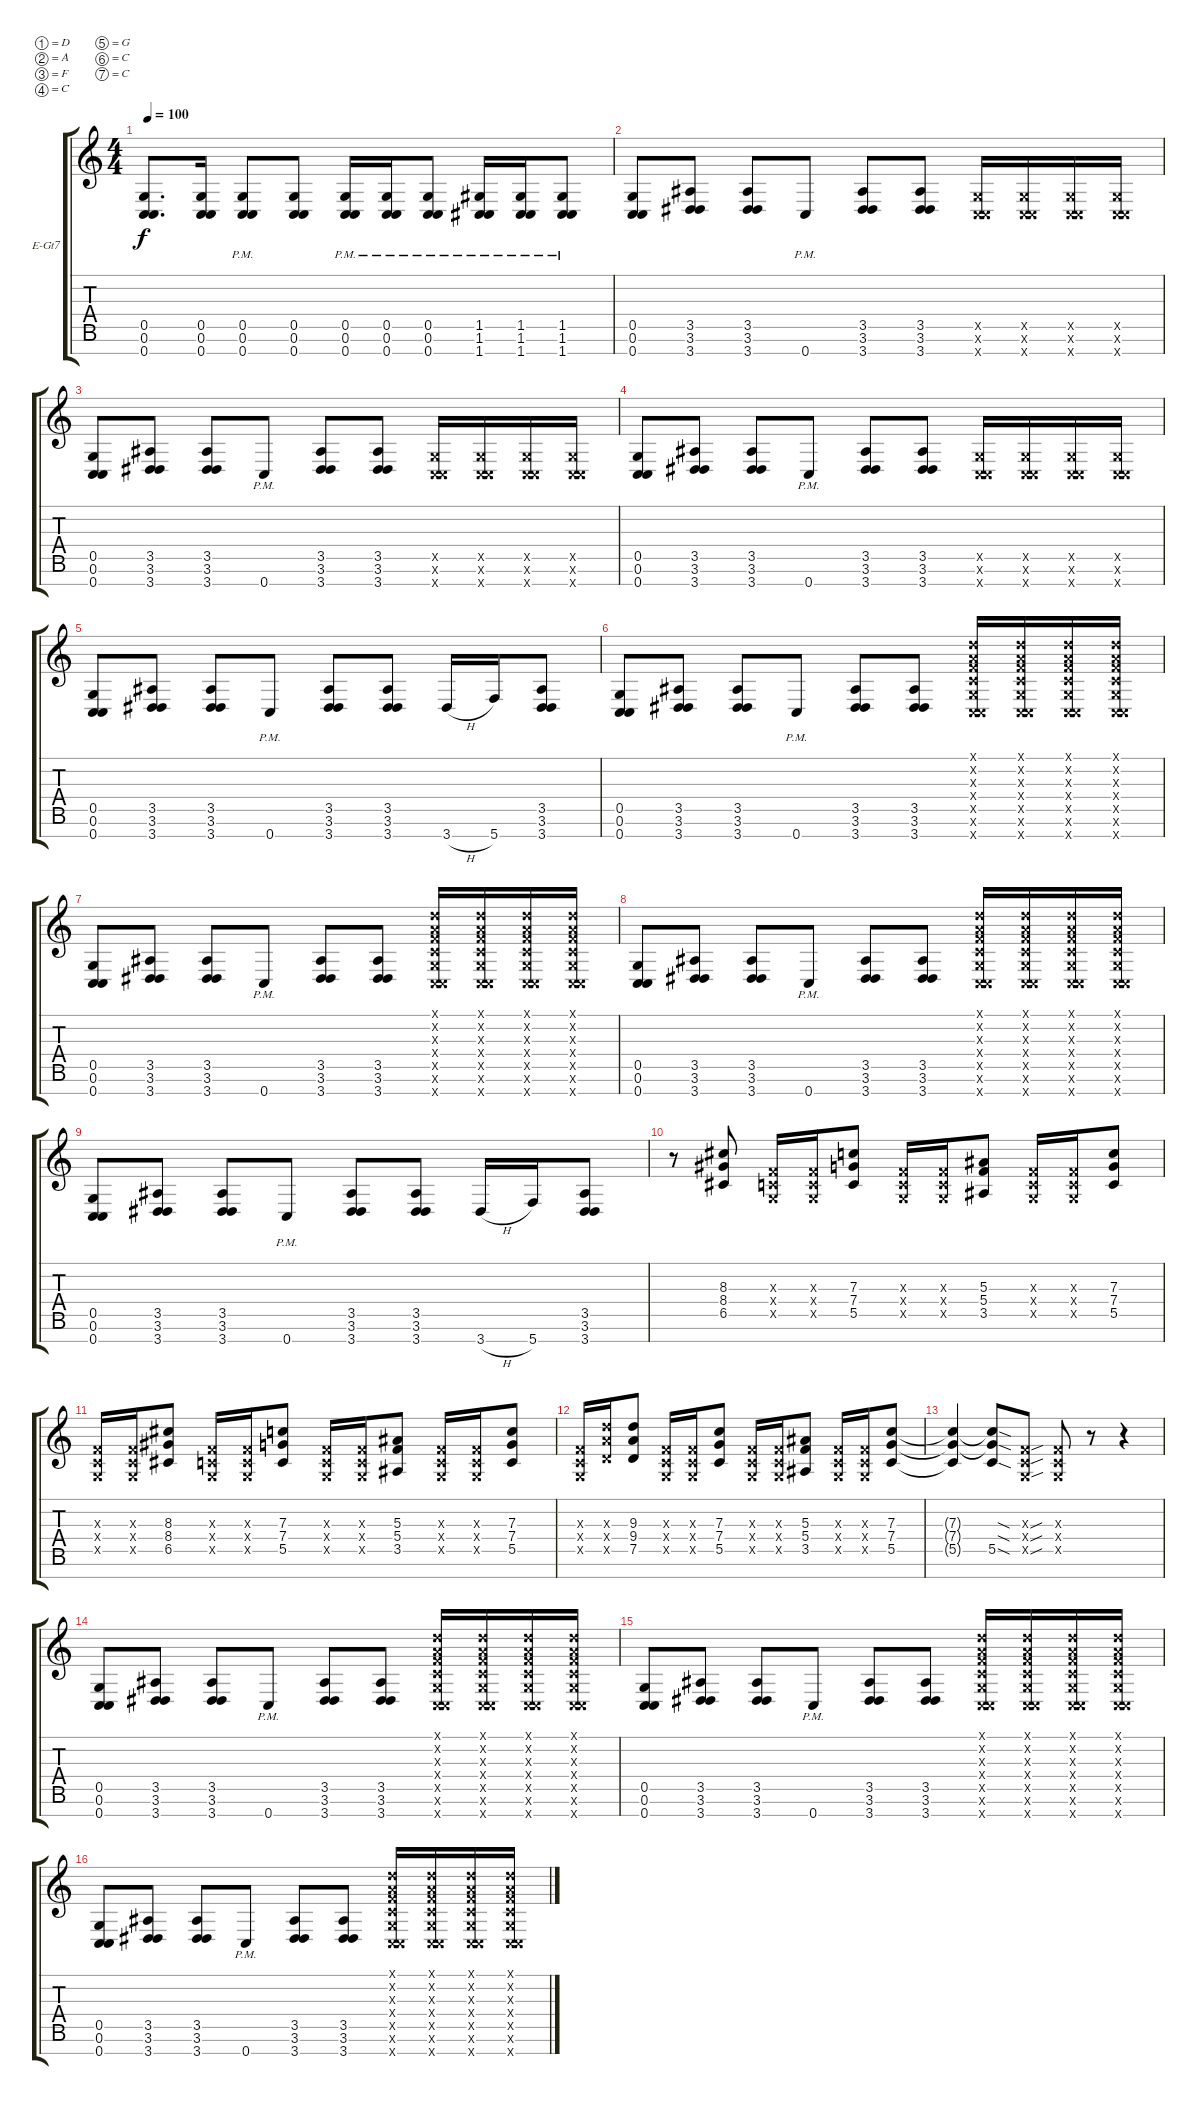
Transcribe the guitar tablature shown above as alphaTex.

\bracketExtendMode groupsimilarinstruments
\firstSystemTrackNameOrientation horizontal
\otherSystemsTrackNameOrientation horizontal
\track ("James Hetfield (Rhythm Guitar)" "E-Gt7") {instrument electricguitarclean}
\staff {score tabs}
\tuning (D4 A3 F3 C3 G2 C2 C2)
\ts (4 4)
\tempo 100
\clef g2
\ks c
(0.7 0.6 0.5).8{d dy f} (0.7 0.6 0.5).16 (0.7{pm} 0.6{pm} 0.5{pm}).8 (0.7 0.6 0.5).8 (0.7{pm} 0.5{pm} 0.6{pm}).16 (0.7{pm} 0.5{pm} 0.6{pm}).16 (0.7{pm} 0.5{pm} 0.6{pm}).8 (1.7{pm} 1.5{pm} 1.6{pm}).16 (1.5{pm} 1.7{pm} 1.6{pm}).16 (1.7{pm} 1.5{pm} 1.6{pm}).8 |
(0.7 0.6 0.5).8 (3.7 3.6 3.5).8 (3.7 3.6 3.5).8 0.7{pm}.8 (3.7 3.6 3.5).8 (3.7 3.6 3.5).8 (0.7{x} 0.6{x} 0.5{x}).16 (0.7{x} 0.6{x} 0.5{x}).16 (0.7{x} 0.6{x} 0.5{x}).16 (0.7{x} 0.6{x} 0.5{x}).16 |
(0.7 0.6 0.5).8 (3.7 3.6 3.5).8 (3.7 3.6 3.5).8 0.7{pm}.8 (3.7 3.6 3.5).8 (3.7 3.6 3.5).8 (0.7{x} 0.6{x} 0.5{x}).16 (0.7{x} 0.6{x} 0.5{x}).16 (0.7{x} 0.6{x} 0.5{x}).16 (0.7{x} 0.6{x} 0.5{x}).16 |
(0.7 0.6 0.5).8 (3.7 3.6 3.5).8 (3.7 3.6 3.5).8 0.7{pm}.8 (3.7 3.6 3.5).8 (3.7 3.6 3.5).8 (0.7{x} 0.6{x} 0.5{x}).16 (0.7{x} 0.6{x} 0.5{x}).16 (0.7{x} 0.6{x} 0.5{x}).16 (0.7{x} 0.6{x} 0.5{x}).16 |
(0.7 0.6 0.5).8 (3.7 3.6 3.5).8 (3.7 3.6 3.5).8 0.7{pm}.8 (3.7 3.6 3.5).8 (3.7 3.6 3.5).8 3.7{h}.16 5.7.16 (3.7 3.6 3.5).8 |
(0.7 0.6 0.5).8 (3.7 3.6 3.5).8 (3.7 3.6 3.5).8 0.7{pm}.8 (3.7 3.6 3.5).8 (3.7 3.6 3.5).8 (0.7{x} 0.6{x} 0.5{x} 0.1{x} 0.2{x} 0.3{x} 0.4{x}).16 (0.7{x} 0.6{x} 0.5{x} 0.4{x} 0.3{x} 0.2{x} 0.1{x}).16 (0.7{x} 0.6{x} 0.5{x} 0.1{x} 0.2{x} 0.3{x} 0.4{x}).16 (0.7{x} 0.6{x} 0.5{x} 0.4{x} 0.3{x} 0.2{x} 0.1{x}).16 |
(0.7 0.6 0.5).8 (3.7 3.6 3.5).8 (3.7 3.6 3.5).8 0.7{pm}.8 (3.7 3.6 3.5).8 (3.7 3.6 3.5).8 (0.7{x} 0.6{x} 0.5{x} 0.4{x} 0.3{x} 0.2{x} 0.1{x}).16 (0.7{x} 0.6{x} 0.5{x} 0.1{x} 0.2{x} 0.3{x} 0.4{x}).16 (0.7{x} 0.6{x} 0.5{x} 0.4{x} 0.3{x} 0.2{x} 0.1{x}).16 (0.7{x} 0.6{x} 0.5{x} 0.1{x} 0.2{x} 0.3{x} 0.4{x}).16 |
(0.7 0.6 0.5).8 (3.7 3.6 3.5).8 (3.7 3.6 3.5).8 0.7{pm}.8 (3.7 3.6 3.5).8 (3.7 3.6 3.5).8 (0.7{x} 0.6{x} 0.5{x} 0.4{x} 0.3{x} 0.2{x} 0.1{x}).16 (0.7{x} 0.6{x} 0.5{x} 0.4{x} 0.3{x} 0.2{x} 0.1{x}).16 (0.7{x} 0.6{x} 0.5{x} 0.2{x} 0.3{x} 0.1{x} 0.4{x}).16 (0.7{x} 0.6{x} 0.5{x} 0.3{x} 0.4{x} 0.2{x} 0.1{x}).16 |
(0.7 0.6 0.5).8 (3.7 3.6 3.5).8 (3.7 3.6 3.5).8 0.7{pm}.8 (3.7 3.6 3.5).8 (3.7 3.6 3.5).8 3.7{h}.16 5.7.16 (3.7 3.6 3.5).8 |
r.8 (6.5 8.4 8.3).8 (0.5{x} 0.4{x} 0.3{x}).16 (0.3{x} 0.4{x} 0.5{x}).16 (5.5 7.4 7.3).8 (0.5{x} 0.4{x} 0.3{x}).16 (0.3{x} 0.4{x} 0.5{x}).16 (3.5 5.4 5.3).8 (0.5{x} 0.4{x} 0.3{x}).16 (0.3{x} 0.4{x} 0.5{x}).16 (5.5 7.4 7.3).8 |
(0.3{x} 0.4{x} 0.5{x}).16 (0.5{x} 0.4{x} 0.3{x}).16 (6.5 8.4 8.3).8 (0.5{x} 0.4{x} 0.3{x}).16 (0.3{x} 0.4{x} 0.5{x}).16 (5.5 7.4 7.3).8 (0.5{x} 0.4{x} 0.3{x}).16 (0.3{x} 0.4{x} 0.5{x}).16 (3.5 5.4 5.3).8 (0.5{x} 0.4{x} 0.3{x}).16 (0.5{x} 0.4{x} 0.3{x}).16 (5.5 7.4 7.3).8 |
(0.3{x} 0.4{x} 0.5{x}).16 (7.5{x} 9.4{x} 9.3{x}).16 (7.5 9.4 9.3).8 (0.5{x} 0.4{x} 0.3{x}).16 (0.3{x} 0.4{x} 0.5{x}).16 (5.5 7.4 7.3).8 (0.5{x} 0.4{x} 0.3{x}).16 (0.3{x} 0.4{x} 0.5{x}).16 (3.5 5.4 5.3).8 (0.3{x} 0.4{x} 0.5{x}).16 (0.5{x} 0.4{x} 0.3{x}).16 (7.3 7.4 5.5).8 |
(5.5{t} 7.4{t} 7.3{t}).4 (5.5{sod} 7.4{sod t} 7.3{sod t}).8 (0.3{sou x} 0.4{sou x} 0.5{sou x}).8 (0.5{x} 0.4{x} 0.3{x}).8 r.8 r.4 |
(0.7 0.6 0.5).8 (3.7 3.6 3.5).8 (3.7 3.6 3.5).8 0.7{pm}.8 (3.7 3.6 3.5).8 (3.7 3.6 3.5).8 (0.7{x} 0.6{x} 0.5{x} 0.1{x} 0.2{x} 0.3{x} 0.4{x}).16 (0.7{x} 0.6{x} 0.5{x} 0.4{x} 0.3{x} 0.2{x} 0.1{x}).16 (0.7{x} 0.6{x} 0.5{x} 0.1{x} 0.2{x} 0.3{x} 0.4{x}).16 (0.7{x} 0.6{x} 0.5{x} 0.4{x} 0.3{x} 0.2{x} 0.1{x}).16 |
(0.7 0.6 0.5).8 (3.7 3.6 3.5).8 (3.7 3.6 3.5).8 0.7{pm}.8 (3.7 3.6 3.5).8 (3.7 3.6 3.5).8 (0.7{x} 0.6{x} 0.5{x} 0.1{x} 0.2{x} 0.3{x} 0.4{x}).16 (0.7{x} 0.6{x} 0.5{x} 0.4{x} 0.3{x} 0.2{x} 0.1{x}).16 (0.7{x} 0.6{x} 0.5{x} 0.1{x} 0.2{x} 0.3{x} 0.4{x}).16 (0.7{x} 0.6{x} 0.5{x} 0.4{x} 0.3{x} 0.2{x} 0.1{x}).16 |
(0.7 0.6 0.5).8 (3.7 3.6 3.5).8 (3.7 3.6 3.5).8 0.7{pm}.8 (3.7 3.6 3.5).8 (3.7 3.6 3.5).8 (0.7{x} 0.6{x} 0.5{x} 0.1{x} 0.2{x} 0.3{x} 0.4{x}).16 (0.7{x} 0.6{x} 0.5{x} 0.4{x} 0.3{x} 0.2{x} 0.1{x}).16 (0.7{x} 0.6{x} 0.5{x} 0.1{x} 0.2{x} 0.3{x} 0.4{x}).16 (0.7{x} 0.6{x} 0.5{x} 0.4{x} 0.3{x} 0.2{x} 0.1{x}).16
